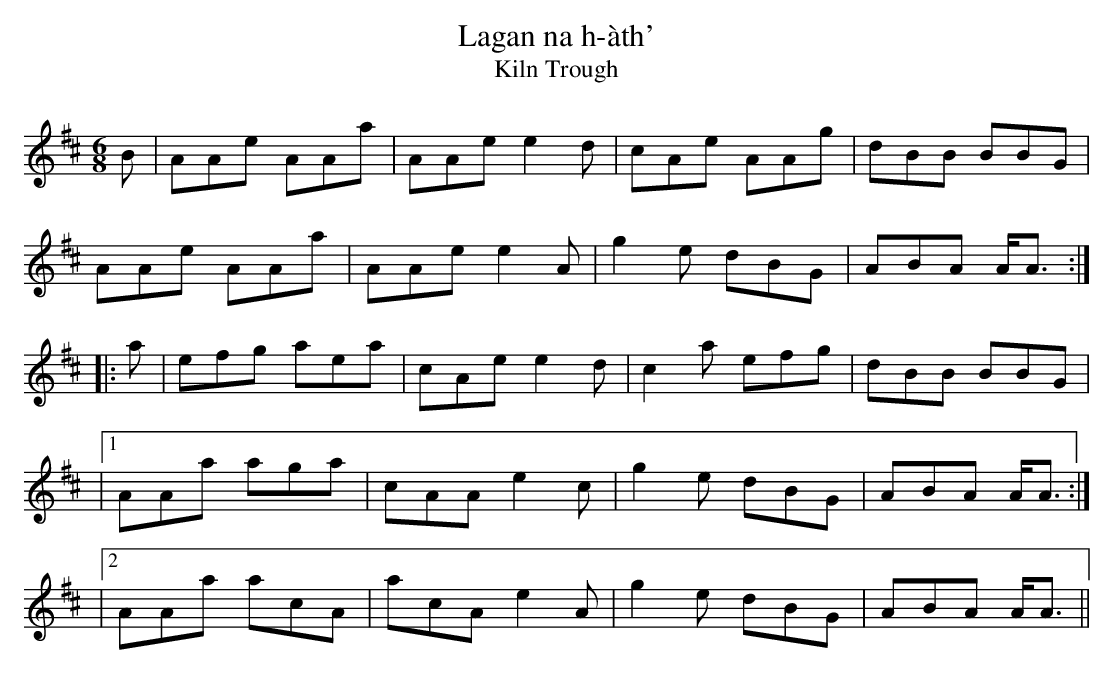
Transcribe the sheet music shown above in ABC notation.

X:1
T:Lagan na h-àth'
T:Kiln Trough
M:6/8
L:1/8
K:Amix
B|AAe AAa|AAe e2d|cAe AAg|dBB BBG|
AAe AAa|AAe e2A|g2e dBG|ABA A<A:|
|:a|efg aea|cAe e2d|c2a efg|dBB BBG|
|1 AAa aga|cAA e2c|g2e dBG|ABA A<A:|
|2 AAa acA|acA e2A|g2e dBG|ABA A<A||
